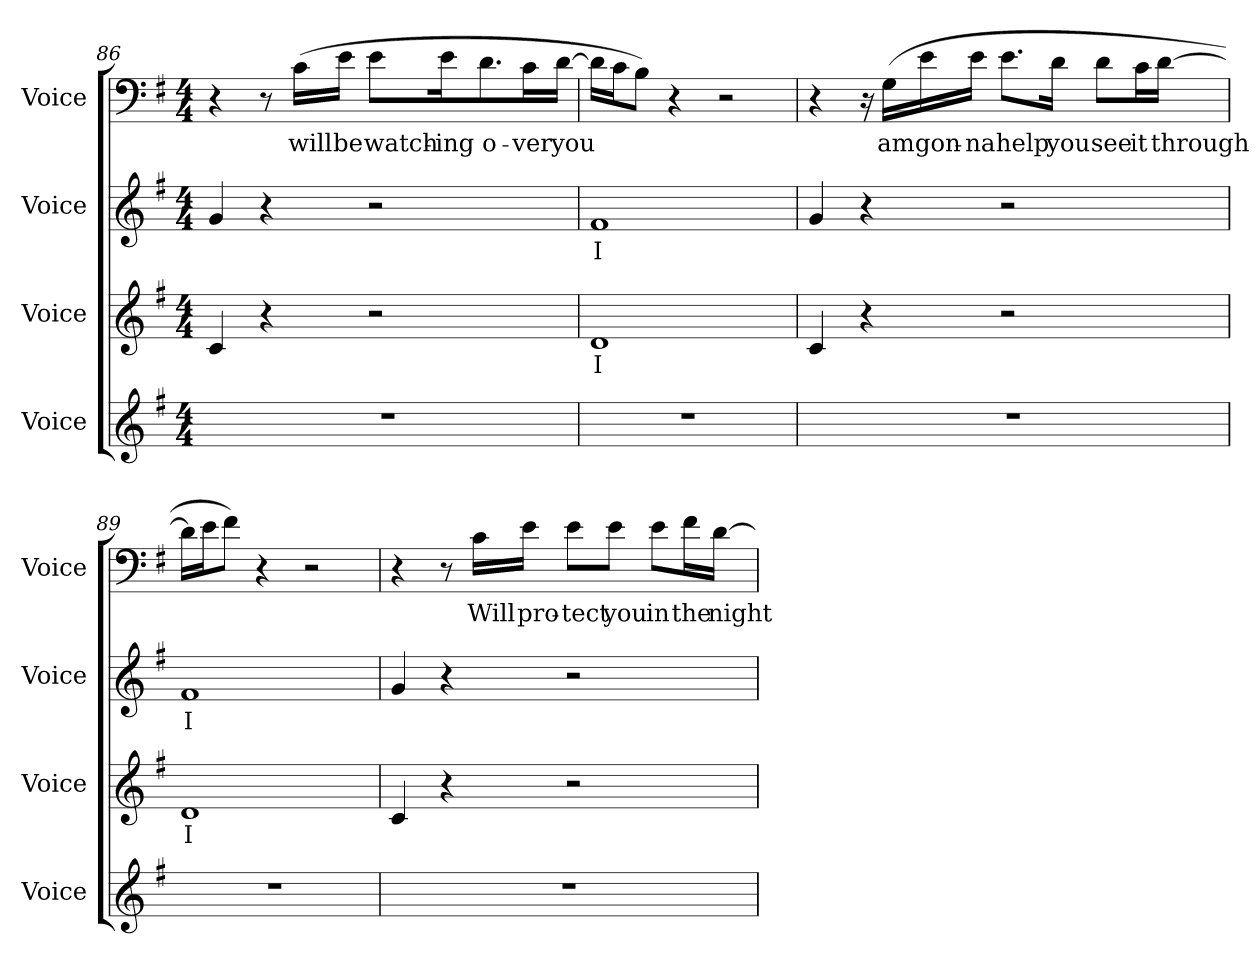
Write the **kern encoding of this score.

**kern	**kern	**text	**kern	**text	**kern	**text
*part4	*part3	*part3	*part2	*part2	*part1	*part1
*staff4	*staff3	*staff3	*staff2	*staff2	*staff1	*staff1
*I"Voice	*I"Voice	*	*I"Voice	*	*I"Voice	*
*I'Voice	*I'Voice	*	*I'Voice	*	*I'Voice	*
*clefG2	*clefG2	*	*clefG2	*	*clefF4	*
*k[f#]	*k[f#]	*	*k[f#]	*	*k[f#]	*
*G:	*G:	*	*G:	*	*G:	*
*M4/4	*M4/4	*	*M4/4	*	*M4/4	*
=86	=86	=86	=86	=86	=86	=86
1r	4ci/	.	4gi/	.	4r	.
.	4r	.	4r	.	8r	.
!	!	!	!	!	!	!LO:LY:b:color=#000000
.	.	.	.	.	(16ci\LL	will
!	!	!	!	!	!	!LO:LY:b:color=#000000
.	.	.	.	.	16ei\JJ	be
!	!	!	!	!	!	!LO:LY:b:color=#000000
.	2r	.	2r	.	8ei\L	watch-
!	!	!	!	!	!	!LO:LY:b:color=#000000
.	.	.	.	.	16ei\k	-ing
!	!	!	!	!	!	!LO:LY:b:color=#000000
.	.	.	.	.	8.di\	o-
!	!	!	!	!	!	!LO:LY:b:color=#000000
.	.	.	.	.	16ci\L	-ver
!	!	!	!	!	!	!LO:LY:b:color=#000000
.	.	.	.	.	[16di\JJ	you
!!LO:LB:g=z
=87	=87	=87	=87	=87	=87	=87
!	!	!LO:LY:b:color=#000000	!	!	!	!
!	!	!	!	!LO:LY:b:color=#000000	!	!
1r	1di	I	1f#i	I	16di\LL]	.
.	.	.	.	.	16ci\J	.
.	.	.	.	.	8Bi\J)	.
.	.	.	.	.	4r	.
.	.	.	.	.	2r	.
=88	=88	=88	=88	=88	=88	=88
1r	4ci/	.	4gi/	.	4r	.
.	4r	.	4r	.	16r	.
!	!	!	!	!	!	!LO:LY:b:color=#000000
.	.	.	.	.	(16Gi\LL	am
!	!	!	!	!	!	!LO:LY:b:color=#000000
.	.	.	.	.	16ei\	gon-
!	!	!	!	!	!	!LO:LY:b:color=#000000
.	.	.	.	.	16ei\JJ	-na
!	!	!	!	!	!	!LO:LY:b:color=#000000
.	2r	.	2r	.	8.ei\L	help
!	!	!	!	!	!	!LO:LY:b:color=#000000
.	.	.	.	.	16di\Jk	you
!	!	!	!	!	!	!LO:LY:b:color=#000000
.	.	.	.	.	8di\L	see
!	!	!	!	!	!	!LO:LY:b:color=#000000
.	.	.	.	.	16ci\L	it
!	!	!	!	!	!	!LO:LY:b:color=#000000
.	.	.	.	.	[16di\JJ	through
=89	=89	=89	=89	=89	=89	=89
!	!	!LO:LY:b:color=#000000	!	!	!	!
!	!	!	!	!LO:LY:b:color=#000000	!	!
1r	1di	I	1f#i	I	16di\LL]	.
.	.	.	.	.	16ei\J	.
.	.	.	.	.	8f#i\J)	.
.	.	.	.	.	4r	.
.	.	.	.	.	2r	.
!!LO:PB:g=z
=90	=90	=90	=90	=90	=90	=90
1r	4ci/	.	4gi/	.	4r	.
.	4r	.	4r	.	8r	.
!	!	!	!	!	!	!LO:LY:b:color=#000000
.	.	.	.	.	16ci\LL	Will
!	!	!	!	!	!	!LO:LY:b:color=#000000
.	.	.	.	.	16ei\JJ	pro-
!	!	!	!	!	!	!LO:LY:b:color=#000000
.	2r	.	2r	.	8ei\L	-tect
!	!	!	!	!	!	!LO:LY:b:color=#000000
.	.	.	.	.	8ei\J	you
!	!	!	!	!	!	!LO:LY:b:color=#000000
.	.	.	.	.	8ei\L	in
!	!	!	!	!	!	!LO:LY:b:color=#000000
.	.	.	.	.	16f#i\L	the
!	!	!	!	!	!	!LO:LY:b:color=#000000
.	.	.	.	.	[16di\JJ	night
=	=	=	=	=	=	=
*-	*-	*-	*-	*-	*-	*-
